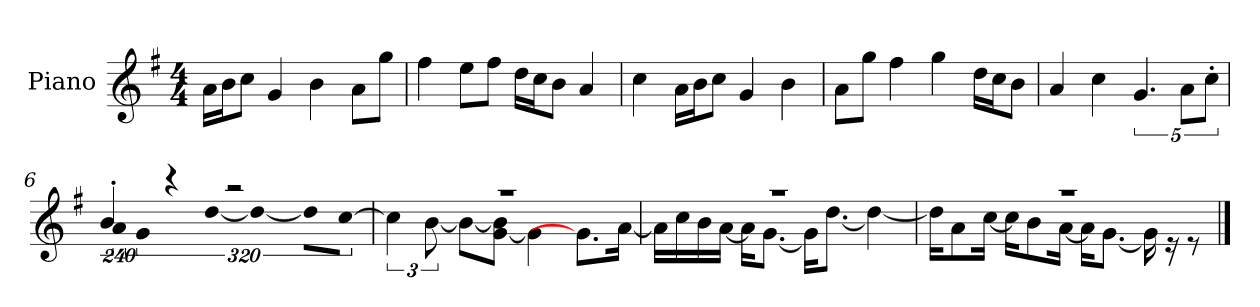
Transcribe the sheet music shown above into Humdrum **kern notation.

**kern
*part1
*staff1
*I"Piano
*I'P-no
*clefG2
*k[f#]
*M4/4
*MM90
=1
16a\LL
16b\J
8cc\J
4g/
4b\
8a\L
8gg\J
=2
4ff#\
8ee\L
8ff#\J
16dd\LL
16cc\J
8b\J
4a/
=3
4cc\
16a\LL
16b\J
8cc\J
4g/
4b\
=4
8a\L
8gg\J
4ff#\
4gg\
16dd\LL
16cc\J
8b\J
=5
4a/
4cc\
5.g/
10a\L
10cc'\J
!!LO:LB:g=z
=6
*^
!	!LO:N:vis=8
4b'/	960%137a\
!	!LO:N:vis=4
.	640%183g\
4r	.
!	!LO:N:vis=8
.	[960%137dd\
2r	.
!	!LO:N:vis=4
.	640%183dd\_
!	!LO:N:vis=16
.	1920%137dd\LL]
!	!LO:N:vis=16
.	[1920%137cc\JJ
=7	=7
1r	6cc\]
.	[12b\
.	8b\L_
.	[8g\ 8b\]J
.	4g\]
.	8.g\L]
.	[16a\Jk
=8	=8
1r	16a\LL]
.	16cc\
.	16b\
.	[16a\JJ
.	16a\KL]
.	[8.g\J
.	16g\KL]
.	[8.dd\J
.	4dd\_
!!LO:LB:g=z	!!
=9	=9
1r	16dd\KL]
.	8a\
.	[16cc\Jk
.	16cc\KL]
.	8b\
.	[16a\Jk
.	16a\KL]
.	[8.g\J
.	16g\]
.	16r
.	8r
*v	*v
==
*-
